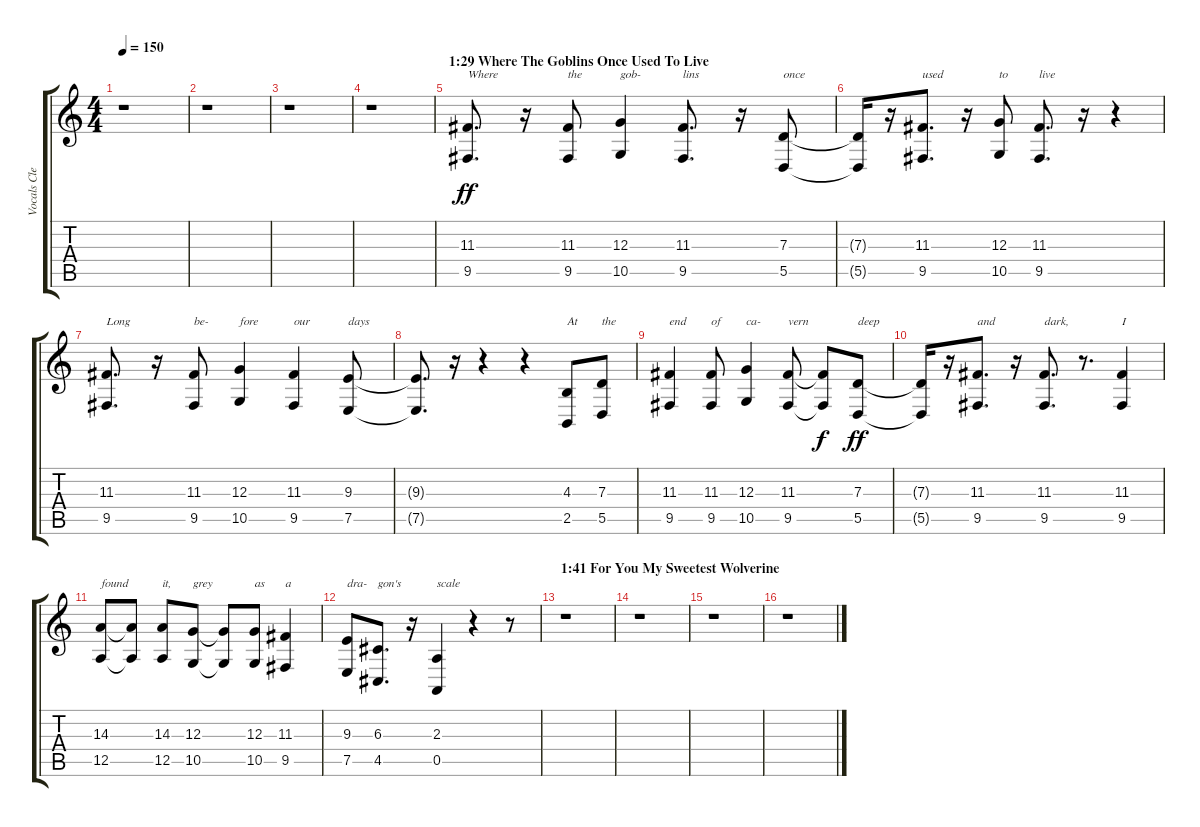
\track ("Vocals Clean" "Vocals Cle") {instrument tenorsax}
\staff {score tabs}
\tuning (E4 B3 G3 D3 A2 E2) {hide}
\ts (4 4)
\tempo 150
\clef g2
\ks c
r.1{dy ff} |
r.1 |
r.1 |
r.1 |
\section ("" "1:29 Where The Goblins Once Used To Live")
(11.3 9.5).8{d txt "Where"} r.16 (11.3 9.5).8{txt "the"} (12.3 10.5).4{txt "gob-"} (11.3 9.5).8{d txt "lins"} r.16 (7.3 5.5).8{txt "once"} |
(7.3{t} 5.5{t}).16 r.16 (11.3 9.5).8{d txt "used"} r.16 (12.3 10.5).8{txt "to"} (11.3 9.5).8{d txt "live"} r.16 r.4 |
(11.3 9.5).8{d txt "Long"} r.16 (11.3 9.5).8{txt "be-"} (12.3 10.5).4{txt "fore"} (11.3 9.5).4{txt "our"} (9.3 7.5).8{txt "days"} |
(9.3{t} 7.5{t}).8{d} r.16 r.4 r.4 (4.3 2.5).8{txt "At"} (7.3 5.5).8{txt "the"} |
(11.3 9.5).4{txt "end"} (11.3 9.5).8{txt "of"} (12.3 10.5).4{txt "ca-"} (11.3 9.5).8{txt "vern"} (11.3{t} 9.5{t}).8{dy f} (7.3 5.5).8{txt "deep" dy ff} |
(7.3{t} 5.5{t}).16 r.16 (11.3 9.5).8{d txt "and"} r.16 (11.3 9.5).8{d txt "dark,"} r.8{d} (11.3 9.5).4{txt "I"} |
(14.3 12.5).8{txt "found"} (14.3{t} 12.5{t}).8 (14.3 12.5).8{txt "it,"} (12.3 10.5).8{txt "grey"} (12.3{t} 10.5{t}).8 (12.3 10.5).8{txt "as"} (11.3 9.5).4{txt "a"} |
(9.3 7.5).8{txt "dra-"} (6.3 4.5).8{d txt "gon's"} r.16 (2.3 0.5).4{txt "scale"} r.4 r.8 |
\section ("" "1:41 For You My Sweetest Wolverine")
r.1 |
r.1 |
r.1 |
r.1
